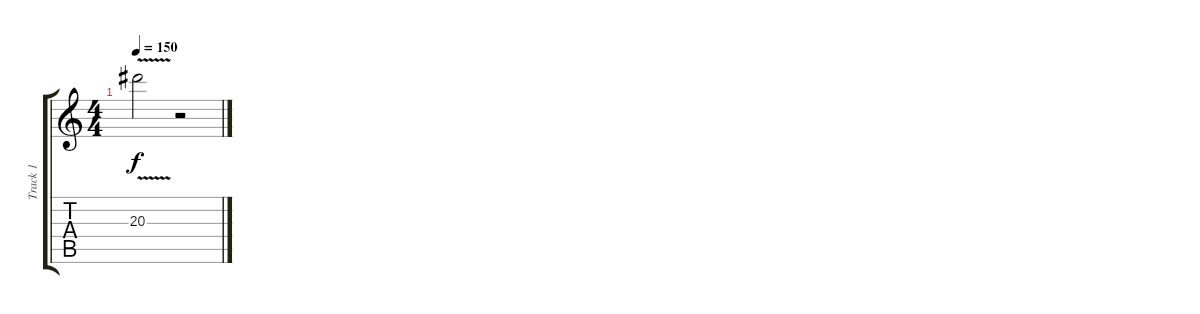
\track ("Track 1" "Track 1") {instrument overdrivenguitar}
\staff {score tabs}
\tuning (E4 B3 G3 D3 A2 E2) {hide}
\ts (4 4)
\tempo 150
\clef g2
\ks c
20.3{v}.2{dy f} r.2
